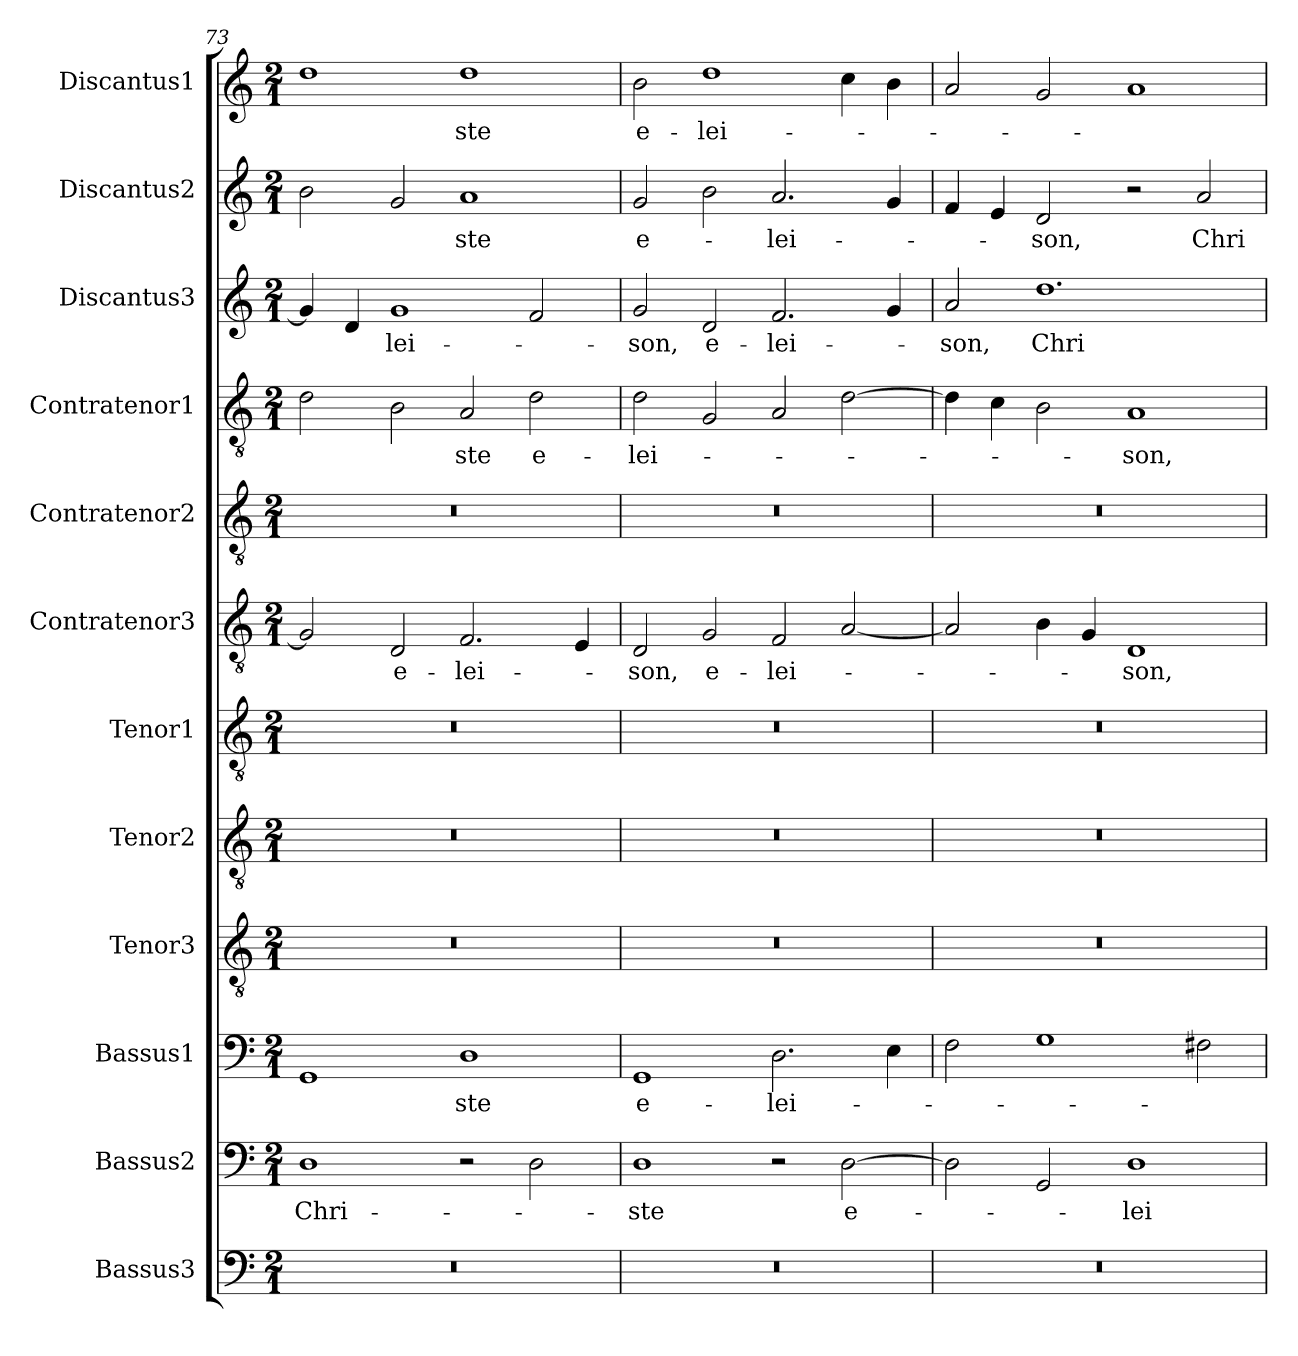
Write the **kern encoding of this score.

**kern	**kern	**text	**kern	**text	**kern	**kern	**kern	**kern	**text	**kern	**kern	**text	**kern	**text	**kern	**text	**kern	**text
*part12	*part11	*part11	*part10	*part10	*part9	*part8	*part7	*part6	*part6	*part5	*part4	*part4	*part3	*part3	*part2	*part2	*part1	*part1
*staff12	*staff11	*staff11	*staff10	*staff10	*staff9	*staff8	*staff7	*staff6	*staff6	*staff5	*staff4	*staff4	*staff3	*staff3	*staff2	*staff2	*staff1	*staff1
*I"Bassus3	*I"Bassus2	*	*I"Bassus1	*	*I"Tenor3	*I"Tenor2	*I"Tenor1	*I"Contratenor3	*	*I"Contratenor2	*I"Contratenor1	*	*I"Discantus3	*	*I"Discantus2	*	*I"Discantus1	*
*I'B3	*I'B2	*	*I'B1	*	*I'T3	*I'T2	*I'T1	*I'Ct3	*	*I'Ct2	*I'Ct1	*	*I'D3	*	*I'D2	*	*I'D1	*
*clefF4	*clefF4	*	*clefF4	*	*clefGv2	*clefGv2	*clefGv2	*clefGv2	*	*clefGv2	*clefGv2	*	*clefG2	*	*clefG2	*	*clefG2	*
*k[]	*k[]	*	*k[]	*	*k[]	*k[]	*k[]	*k[]	*	*k[]	*k[]	*	*k[]	*	*k[]	*	*k[]	*
*M2/1	*M2/1	*	*M2/1	*	*M2/1	*M2/1	*M2/1	*M2/1	*	*M2/1	*M2/1	*	*M2/1	*	*M2/1	*	*M2/1	*
=73	=73	=73	=73	=73	=73	=73	=73	=73	=73	=73	=73	=73	=73	=73	=73	=73	=73	=73
0r	1D	Chri-	1GG	.	0r	0r	0r	2G]	.	0r	2d	.	4g]	.	2b	.	1dd	.
.	.	.	.	.	.	.	.	.	.	.	.	.	4d	.	.	.	.	.
.	.	.	.	.	.	.	.	2D	e-	.	2B	.	1g	-lei-	2g	.	.	.
.	2r	.	1D	-ste	.	.	.	2.F	-lei-	.	2A	-ste	.	.	1a	-ste	1dd	-ste
.	2D	.	.	.	.	.	.	.	.	.	2d	e-	2f	.	.	.	.	.
.	.	.	.	.	.	.	.	4E	.	.	.	.	.	.	.	.	.	.
=74	=74	=74	=74	=74	=74	=74	=74	=74	=74	=74	=74	=74	=74	=74	=74	=74	=74	=74
0r	1D	-ste	1GG	e-	0r	0r	0r	2D	-son,	0r	2d	-lei-	2g	-son,	2g	e-	2b	e-
.	.	.	.	.	.	.	.	2G	e-	.	2G	.	2d	e-	2b	.	1dd	-lei-
.	2r	.	2.D	-lei-	.	.	.	2F	-lei-	.	2A	.	2.f	-lei-	2.a	-lei-	.	.
.	[2D	e-	.	.	.	.	.	[2A	.	.	[2d	.	.	.	.	.	4cc	.
.	.	.	4E	.	.	.	.	.	.	.	.	.	4g	.	4g	.	4b	.
=75	=75	=75	=75	=75	=75	=75	=75	=75	=75	=75	=75	=75	=75	=75	=75	=75	=75	=75
0r	2D]	.	2F	.	0r	0r	0r	2A]	.	0r	4d]	.	2a	-son,	4f	.	2a	.
.	.	.	.	.	.	.	.	.	.	.	4c	.	.	.	4e	.	.	.
.	2GG	.	1G	.	.	.	.	4B	.	.	2B	.	1.dd	Chri-	2d	-son,	2g	.
.	.	.	.	.	.	.	.	4G	.	.	.	.	.	.	.	.	.	.
.	1D	-lei-	.	.	.	.	.	1D	-son,	.	1A	-son,	.	.	2r	.	1a	.
.	.	.	2F#X	.	.	.	.	.	.	.	.	.	.	.	2a	Chri-	.	.
=	=	=	=	=	=	=	=	=	=	=	=	=	=	=	=	=	=	=
*-	*-	*-	*-	*-	*-	*-	*-	*-	*-	*-	*-	*-	*-	*-	*-	*-	*-	*-
